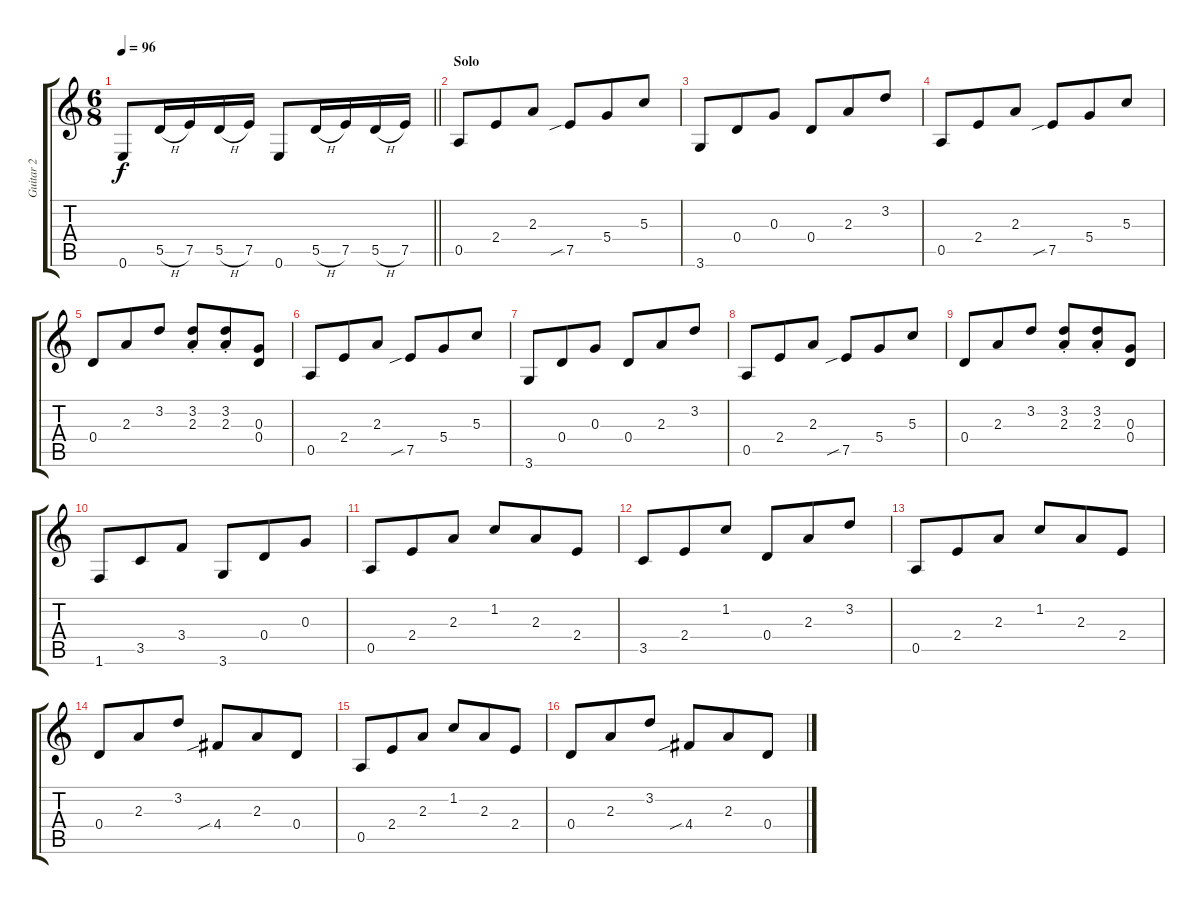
\track ("Guitar 2" "Guitar 2") {instrument overdrivenguitar}
\staff {score tabs}
\tuning (E4 B3 G3 D3 A2 E2) {hide}
\ts (6 8)
\tempo 96
\clef g2
\barLineRight lightlight
\ks c
0.6.8{dy f} 5.5{h}.16 7.5.16 5.5{h}.16 7.5.16 0.6.8 5.5{h}.16 7.5.16 5.5{h}.16 7.5.16 |
\section ("" "Solo")
0.5.8 2.4.8 2.3.8 7.5{sib}.8 5.4.8 5.3.8 |
3.6.8 0.4.8 0.3.8 0.4.8 2.3.8 3.2.8 |
0.5.8 2.4.8 2.3.8 7.5{sib}.8 5.4.8 5.3.8 |
0.4.8 2.3.8 3.2.8 (3.2{st} 2.3{st}).8 (3.2{st} 2.3{st}).8 (0.3 0.4).8 |
0.5.8 2.4.8 2.3.8 7.5{sib}.8 5.4.8 5.3.8 |
3.6.8 0.4.8 0.3.8 0.4.8 2.3.8 3.2.8 |
0.5.8 2.4.8 2.3.8 7.5{sib}.8 5.4.8 5.3.8 |
0.4.8 2.3.8 3.2.8 (3.2{st} 2.3{st}).8 (3.2{st} 2.3{st}).8 (0.3 0.4).8 |
1.6.8 3.5.8 3.4.8 3.6.8 0.4.8 0.3.8 |
0.5.8 2.4.8 2.3.8 1.2.8 2.3.8 2.4.8 |
3.5.8 2.4.8 1.2.8 0.4.8 2.3.8 3.2.8 |
0.5.8 2.4.8 2.3.8 1.2.8 2.3.8 2.4.8 |
0.4.8 2.3.8 3.2.8 4.4{sib}.8 2.3.8 0.4.8 |
0.5.8 2.4.8 2.3.8 1.2.8 2.3.8 2.4.8 |
0.4.8 2.3.8 3.2.8 4.4{sib}.8 2.3.8 0.4.8
